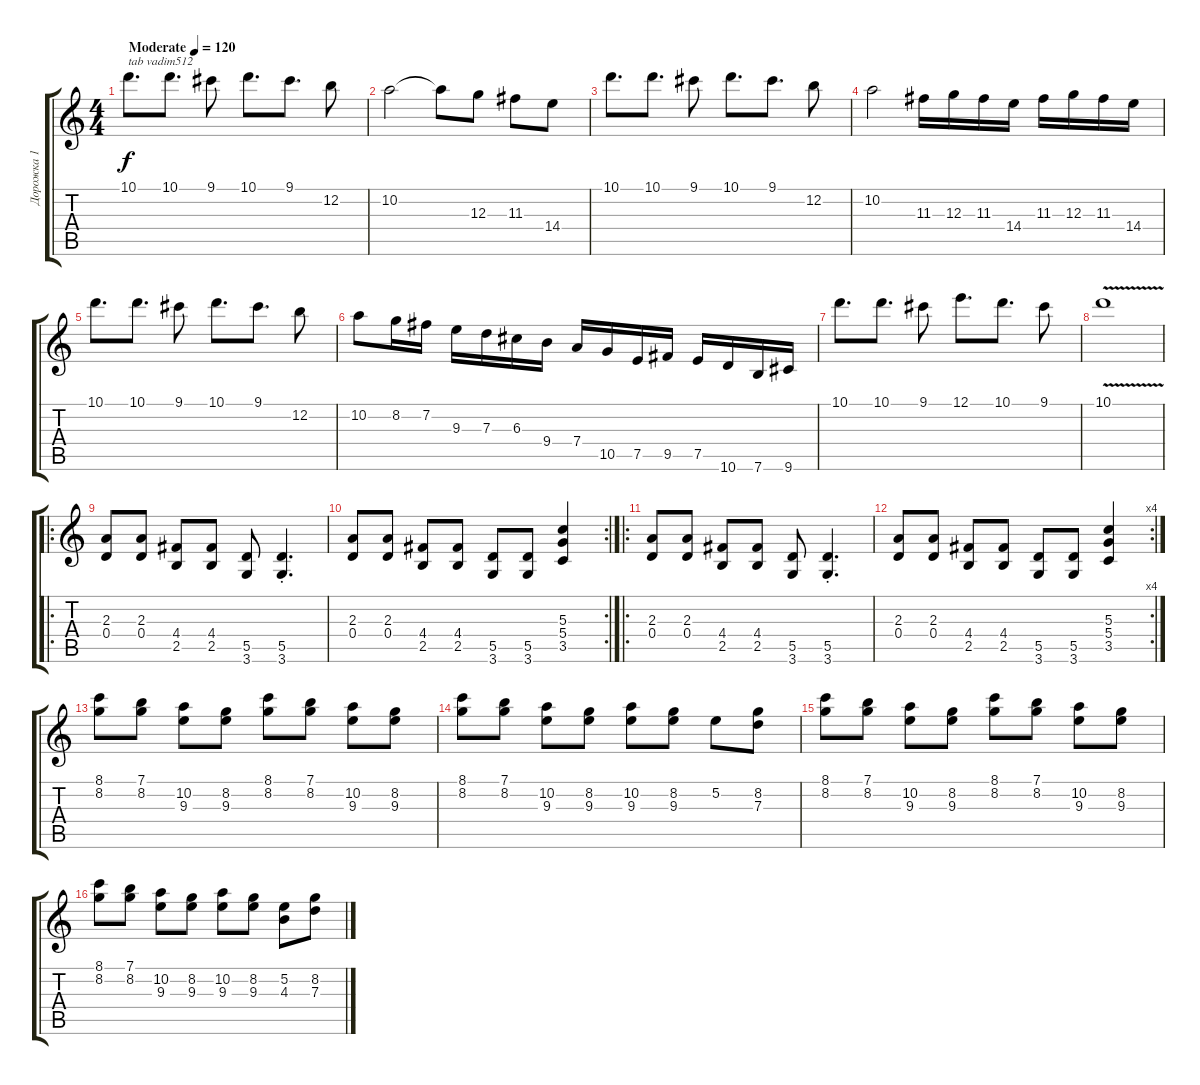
\track ("Дорожка 1" "Дорожка 1") {instrument overdrivenguitar}
\staff {score tabs}
\tuning (E4 B3 G3 D3 A2 E2) {hide}
\ts (4 4)
\tempo (120 "Moderate")
\clef g2
\ks c
10.1.8{d txt "tab vadim512" dy f instrument overdrivenguitar} 10.1.8{d} 9.1.8 10.1.8{d} 9.1.8{d} 12.2.8 |
10.2.2 10.2{t}.8 12.3.8 11.3.8 14.4.8 |
10.1.8{d} 10.1.8{d} 9.1.8 10.1.8{d} 9.1.8{d} 12.2.8 |
10.2.2 11.3.16 12.3.16 11.3.16 14.4.16 11.3.16 12.3.16 11.3.16 14.4.16 |
10.1.8{d} 10.1.8{d} 9.1.8 10.1.8{d} 9.1.8{d} 12.2.8 |
10.2.8 8.2.16 7.2.16 9.3.16 7.3.16 6.3.16 9.4.16 7.4.16 10.5.16 7.5.16 9.5.16 7.5.16 10.6.16 7.6.16 9.6.16 |
10.1.8{d} 10.1.8{d} 9.1.8 12.1.8{d} 10.1.8{d} 9.1.8 |
10.1{v}.1 |
\ro
(2.3 0.4).8 (2.3 0.4).8 (4.4 2.5).8 (4.4 2.5).8 (5.5 3.6).8 (5.5{st} 3.6{st}).4{d} |
\rc 2
(2.3 0.4).8 (2.3 0.4).8 (4.4 2.5).8 (4.4 2.5).8 (5.5 3.6).8 (5.5 3.6).8 (5.3 5.4 3.5).4 |
\ro
(2.3 0.4).8 (2.3 0.4).8 (4.4 2.5).8 (4.4 2.5).8 (5.5 3.6).8 (5.5{st} 3.6{st}).4{d} |
\rc 4
(2.3 0.4).8 (2.3 0.4).8 (4.4 2.5).8 (4.4 2.5).8 (5.5 3.6).8 (5.5 3.6).8 (5.3 5.4 3.5).4 |
(8.1 8.2).8 (7.1 8.2).8 (10.2 9.3).8 (8.2 9.3).8 (8.1 8.2).8 (7.1 8.2).8 (10.2 9.3).8 (8.2 9.3).8 |
(8.1 8.2).8 (7.1 8.2).8 (10.2 9.3).8 (8.2 9.3).8 (10.2 9.3).8 (8.2 9.3).8 5.2.8 (8.2 7.3).8 |
(8.1 8.2).8 (7.1 8.2).8 (10.2 9.3).8 (8.2 9.3).8 (8.1 8.2).8 (7.1 8.2).8 (10.2 9.3).8 (8.2 9.3).8 |
(8.1 8.2).8 (7.1 8.2).8 (10.2 9.3).8 (8.2 9.3).8 (10.2 9.3).8 (8.2 9.3).8 (5.2 4.3).8 (8.2 7.3).8
